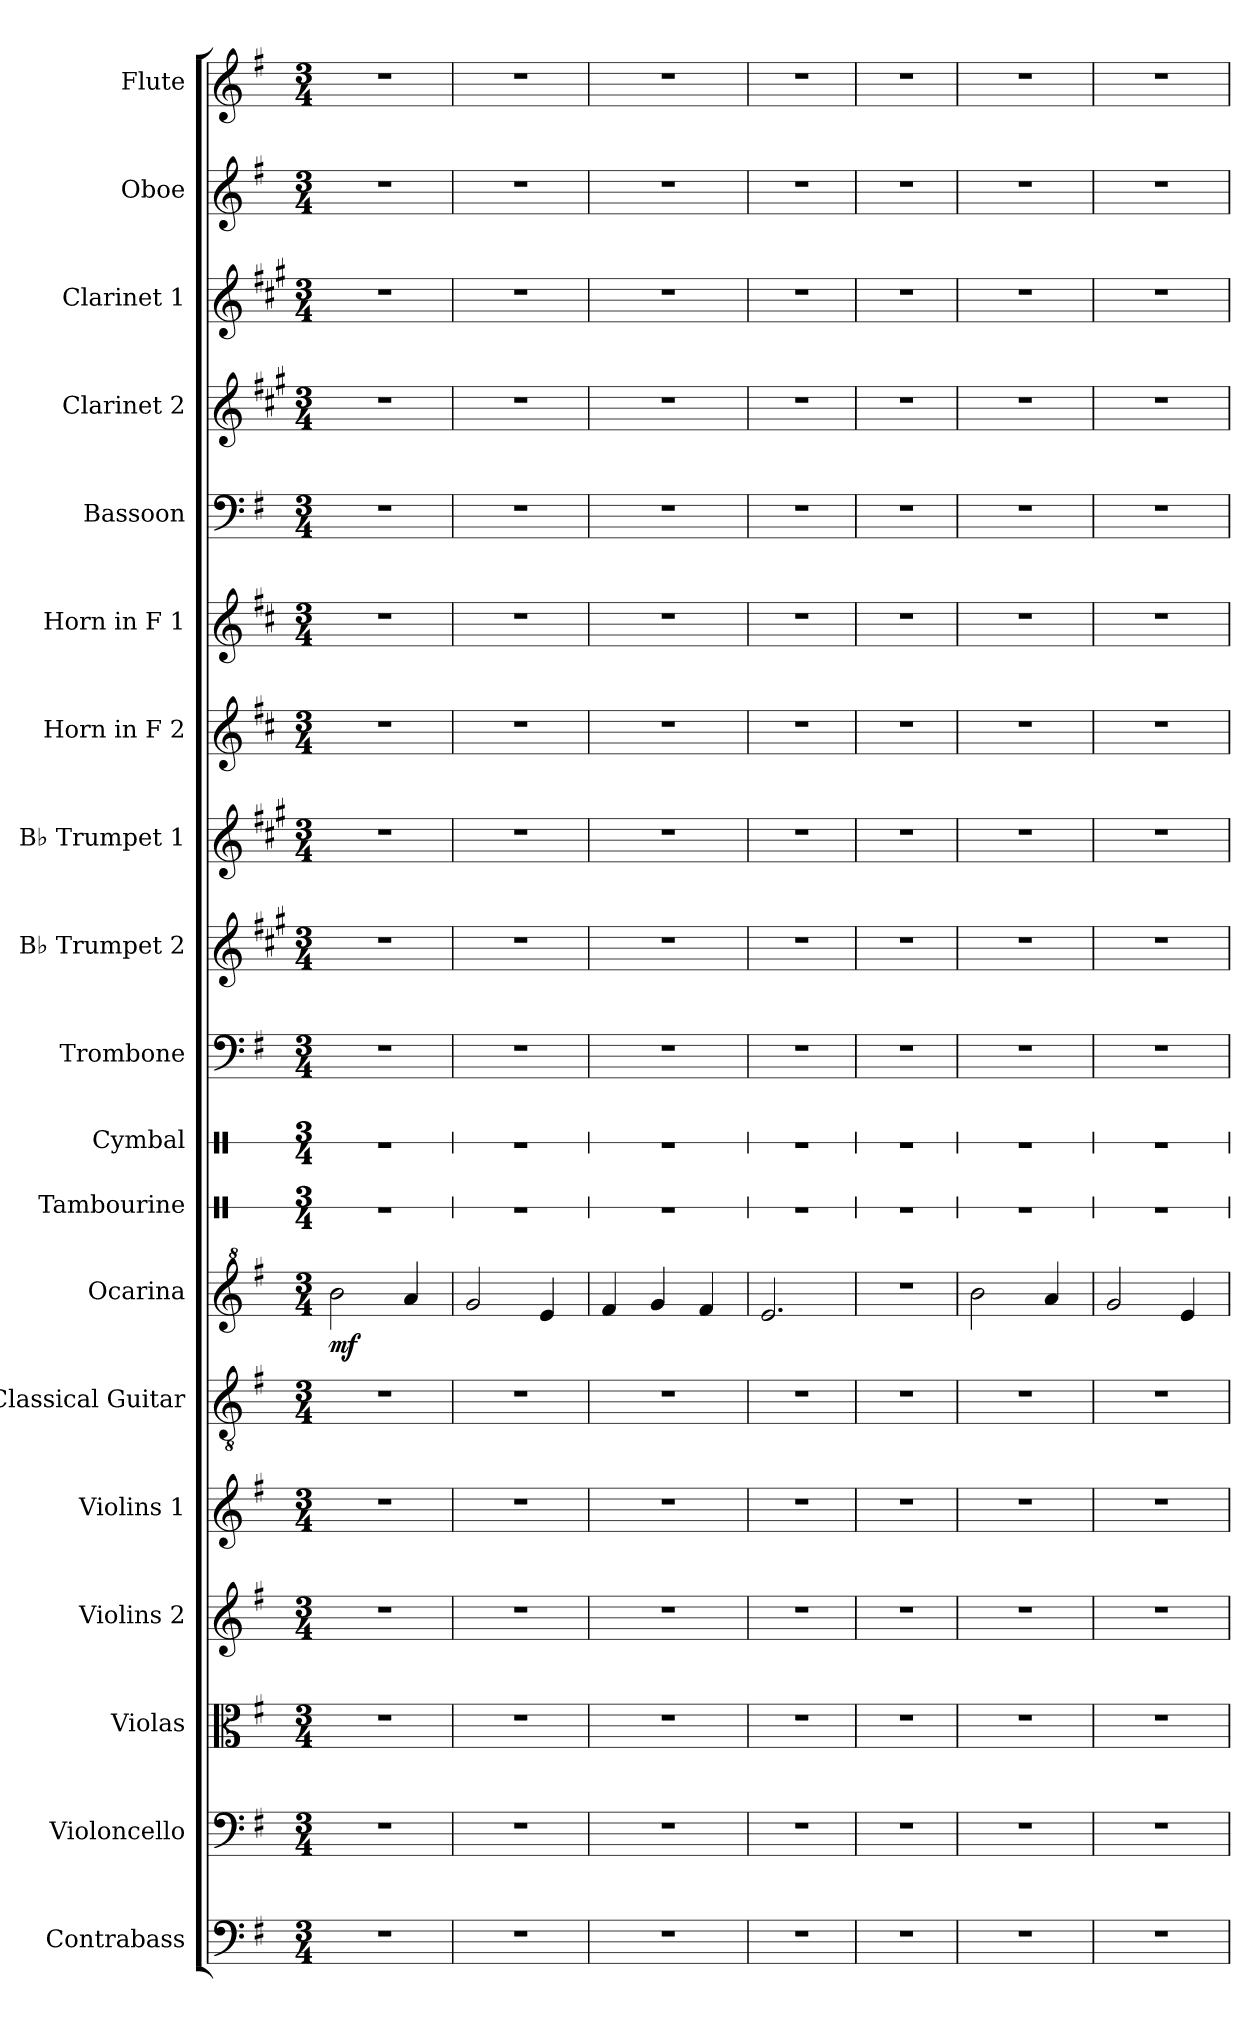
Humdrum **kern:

**kern	**kern	**kern	**kern	**kern	**kern	**kern	**dynam	**kern	**kern	**kern	**kern	**kern	**kern	**kern	**kern	**kern	**kern	**kern	**kern
*part19	*part18	*part17	*part16	*part15	*part14	*part13	*part13	*part12	*part11	*part10	*part9	*part8	*part7	*part6	*part5	*part4	*part3	*part2	*part1
*staff19	*staff18	*staff17	*staff16	*staff15	*staff14	*staff13	*staff13	*staff12	*staff11	*staff10	*staff9	*staff8	*staff7	*staff6	*staff5	*staff4	*staff3	*staff2	*staff1
*I"Contrabass	*I"Violoncello	*I"Violas	*I"Violins 2	*I"Violins 1	*I"Classical Guitar	*I"Ocarina	*	*I"Tambourine	*I"Cymbal	*I"Trombone	*I"B♭ Trumpet 2	*I"B♭ Trumpet 1	*I"Horn in F 2	*I"Horn in F 1	*I"Bassoon	*I"Clarinet 2	*I"Clarinet 1	*I"Oboe	*I"Flute
*I'Cb.	*I'Vc.	*I'Vlas.	*I'Vlns. 2	*I'Vlns. 1	*I'Guit.	*I'Oc.	*	*I'Tamb.	*I'Cym.	*I'Tbn.	*I'B♭ Tpt. 2	*I'B♭ Tpt. 1	*	*	*I'Bsn.	*I'Cl. 2	*I'Cl. 1	*I'Ob.	*I'Fl.
*	*	*	*	*	*	*	*	*stria1	*stria1	*	*	*	*	*	*	*	*	*	*
*clefF4	*clefF4	*clefC3	*clefG2	*clefG2	*clefGv2	*clefG^2	*	*clefX	*clefX	*clefF4	*clefG2	*clefG2	*clefG2	*clefG2	*clefF4	*clefG2	*clefG2	*clefG2	*clefG2
*ITrd7c12	*	*	*	*	*	*	*	*	*	*	*ITrd1c2	*ITrd1c2	*ITrd4c7	*ITrd4c7	*	*ITrd1c2	*ITrd1c2	*	*
*k[f#]	*k[f#]	*k[f#]	*k[f#]	*k[f#]	*k[f#]	*k[f#]	*	*k[]	*k[]	*k[f#]	*k[f#]	*k[f#]	*k[f#]	*k[f#]	*k[f#]	*k[f#]	*k[f#]	*k[f#]	*k[f#]
*M3/4	*M3/4	*M3/4	*M3/4	*M3/4	*M3/4	*M3/4	*	*M3/4	*M3/4	*M3/4	*M3/4	*M3/4	*M3/4	*M3/4	*M3/4	*M3/4	*M3/4	*M3/4	*M3/4
*MM170	*MM170	*MM170	*MM170	*MM170	*MM170	*MM170	*	*MM170	*MM170	*MM170	*MM170	*MM170	*MM170	*MM170	*MM170	*MM170	*MM170	*MM170	*MM170
=1	=1	=1	=1	=1	=1	=1	=1	=1	=1	=1	=1	=1	=1	=1	=1	=1	=1	=1	=1
!	!	!	!	!	!	!	!LO:DY:b	!	!	!	!	!	!	!	!	!	!	!	!
2.r	2.r	2.r	2.r	2.r	2.r	2bb\	mf	2.r	2.r	2.r	2.r	2.r	2.r	2.r	2.r	2.r	2.r	2.r	2.r
.	.	.	.	.	.	4aa/	.	.	.	.	.	.	.	.	.	.	.	.	.
=2	=2	=2	=2	=2	=2	=2	=2	=2	=2	=2	=2	=2	=2	=2	=2	=2	=2	=2	=2
2.r	2.r	2.r	2.r	2.r	2.r	2gg/	.	2.r	2.r	2.r	2.r	2.r	2.r	2.r	2.r	2.r	2.r	2.r	2.r
.	.	.	.	.	.	4ee/	.	.	.	.	.	.	.	.	.	.	.	.	.
=3	=3	=3	=3	=3	=3	=3	=3	=3	=3	=3	=3	=3	=3	=3	=3	=3	=3	=3	=3
2.r	2.r	2.r	2.r	2.r	2.r	4ff#/	.	2.r	2.r	2.r	2.r	2.r	2.r	2.r	2.r	2.r	2.r	2.r	2.r
.	.	.	.	.	.	4gg/	.	.	.	.	.	.	.	.	.	.	.	.	.
.	.	.	.	.	.	4ff#/	.	.	.	.	.	.	.	.	.	.	.	.	.
=4	=4	=4	=4	=4	=4	=4	=4	=4	=4	=4	=4	=4	=4	=4	=4	=4	=4	=4	=4
2.r	2.r	2.r	2.r	2.r	2.r	2.ee/	.	2.r	2.r	2.r	2.r	2.r	2.r	2.r	2.r	2.r	2.r	2.r	2.r
=5	=5	=5	=5	=5	=5	=5	=5	=5	=5	=5	=5	=5	=5	=5	=5	=5	=5	=5	=5
2.r	2.r	2.r	2.r	2.r	2.r	2.r	.	2.r	2.r	2.r	2.r	2.r	2.r	2.r	2.r	2.r	2.r	2.r	2.r
=6	=6	=6	=6	=6	=6	=6	=6	=6	=6	=6	=6	=6	=6	=6	=6	=6	=6	=6	=6
2.r	2.r	2.r	2.r	2.r	2.r	2bb\	.	2.r	2.r	2.r	2.r	2.r	2.r	2.r	2.r	2.r	2.r	2.r	2.r
.	.	.	.	.	.	4aa/	.	.	.	.	.	.	.	.	.	.	.	.	.
=7	=7	=7	=7	=7	=7	=7	=7	=7	=7	=7	=7	=7	=7	=7	=7	=7	=7	=7	=7
2.r	2.r	2.r	2.r	2.r	2.r	2gg/	.	2.r	2.r	2.r	2.r	2.r	2.r	2.r	2.r	2.r	2.r	2.r	2.r
.	.	.	.	.	.	4ee/	.	.	.	.	.	.	.	.	.	.	.	.	.
=	=	=	=	=	=	=	=	=	=	=	=	=	=	=	=	=	=	=	=
*-	*-	*-	*-	*-	*-	*-	*-	*-	*-	*-	*-	*-	*-	*-	*-	*-	*-	*-	*-
